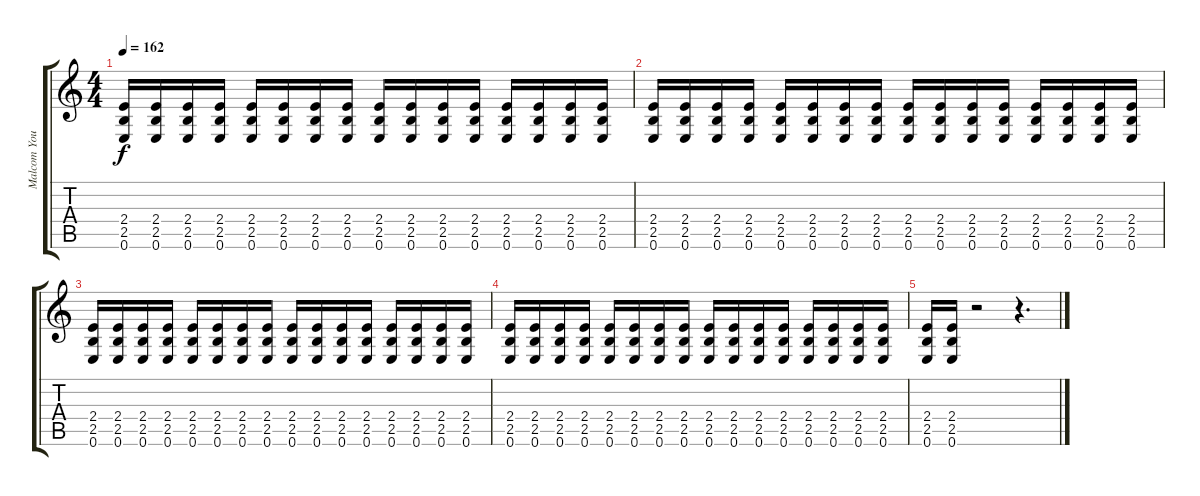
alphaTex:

\track ("Malcom Young" "Malcom You") {instrument distortionguitar}
\staff {score tabs}
\tuning (E4 B3 G3 D3 A2 E2) {hide}
\ts (4 4)
\tempo 162
\clef g2
\ks c
(2.4 2.5 0.6).16{dy f} (2.4 2.5 0.6).16 (2.4 2.5 0.6).16 (2.4 2.5 0.6).16 (2.4 2.5 0.6).16 (2.4 2.5 0.6).16 (2.4 2.5 0.6).16 (2.4 2.5 0.6).16 (2.4 2.5 0.6).16 (2.4 2.5 0.6).16 (2.4 2.5 0.6).16 (2.4 2.5 0.6).16 (2.4 2.5 0.6).16 (2.4 2.5 0.6).16 (2.4 2.5 0.6).16 (2.4 2.5 0.6).16 |
(2.4 2.5 0.6).16 (2.4 2.5 0.6).16 (2.4 2.5 0.6).16 (2.4 2.5 0.6).16 (2.4 2.5 0.6).16 (2.4 2.5 0.6).16 (2.4 2.5 0.6).16 (2.4 2.5 0.6).16 (2.4 2.5 0.6).16 (2.4 2.5 0.6).16 (2.4 2.5 0.6).16 (2.4 2.5 0.6).16 (2.4 2.5 0.6).16 (2.4 2.5 0.6).16 (2.4 2.5 0.6).16 (2.4 2.5 0.6).16 |
(2.4 2.5 0.6).16 (2.4 2.5 0.6).16 (2.4 2.5 0.6).16 (2.4 2.5 0.6).16 (2.4 2.5 0.6).16 (2.4 2.5 0.6).16 (2.4 2.5 0.6).16 (2.4 2.5 0.6).16 (2.4 2.5 0.6).16 (2.4 2.5 0.6).16 (2.4 2.5 0.6).16 (2.4 2.5 0.6).16 (2.4 2.5 0.6).16 (2.4 2.5 0.6).16 (2.4 2.5 0.6).16 (2.4 2.5 0.6).16 |
(2.4 2.5 0.6).16 (2.4 2.5 0.6).16 (2.4 2.5 0.6).16 (2.4 2.5 0.6).16 (2.4 2.5 0.6).16 (2.4 2.5 0.6).16 (2.4 2.5 0.6).16 (2.4 2.5 0.6).16 (2.4 2.5 0.6).16 (2.4 2.5 0.6).16 (2.4 2.5 0.6).16 (2.4 2.5 0.6).16 (2.4 2.5 0.6).16 (2.4 2.5 0.6).16 (2.4 2.5 0.6).16 (2.4 2.5 0.6).16 |
(2.4 2.5 0.6).16 (2.4 2.5 0.6).16 r.2 r.4{d}
